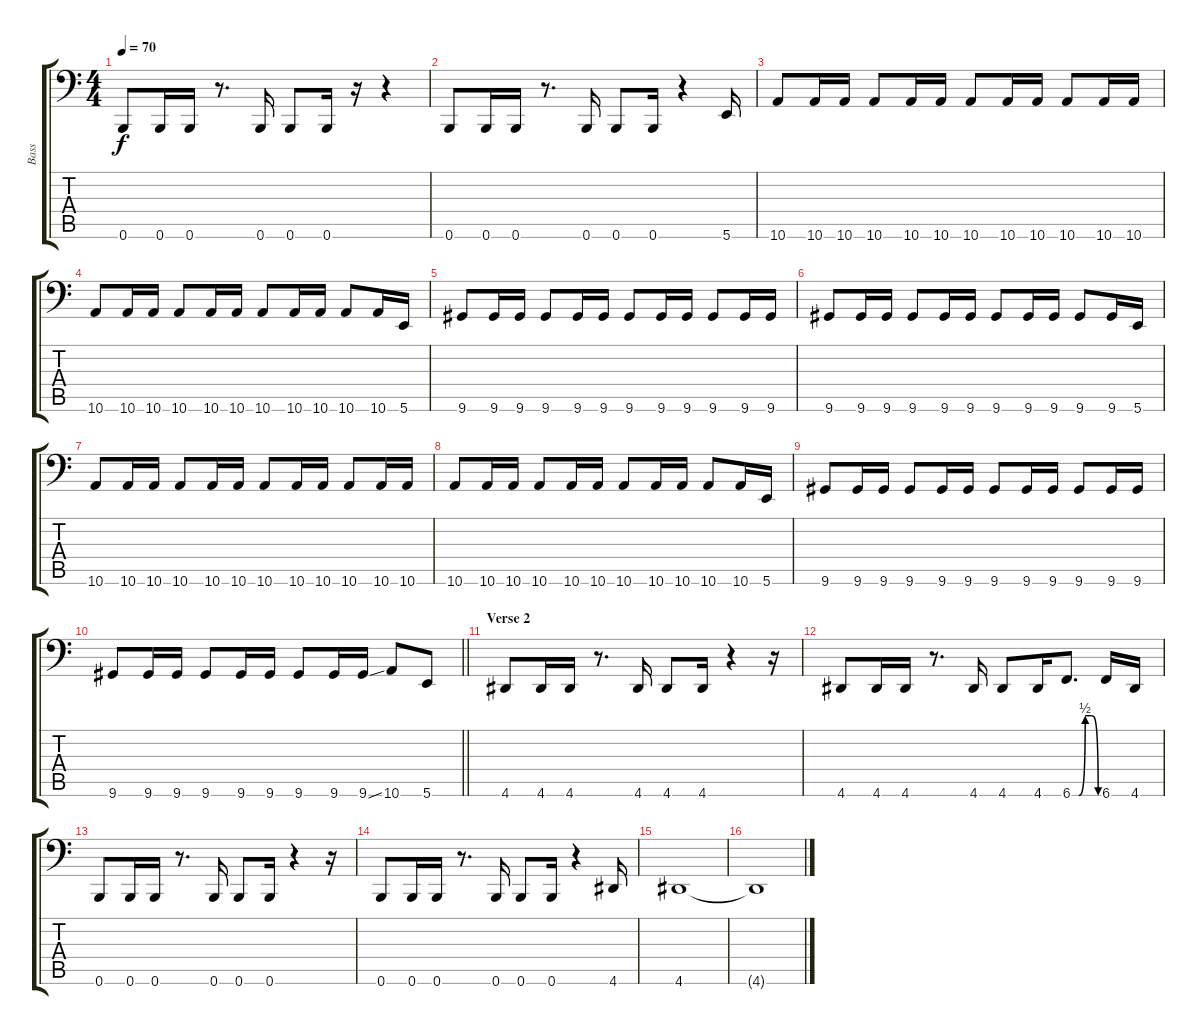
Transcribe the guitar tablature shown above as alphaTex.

\track ("Bass" "Bass") {instrument electricbasspick}
\staff {score tabs}
\tuning (Eb3 B2 Gb2 B1 Gb1 B0) {hide}
\ts (4 4)
\tempo 70
\clef f4
\ks c
0.6.8{dy f} 0.6.16 0.6.16 r.8{d} 0.6.16 0.6.8 0.6.16 r.16 r.4 |
0.6.8 0.6.16 0.6.16 r.8{d} 0.6.16 0.6.8 0.6.16 r.4 5.6.16 |
10.6.8 10.6.16 10.6.16 10.6.8 10.6.16 10.6.16 10.6.8 10.6.16 10.6.16 10.6.8 10.6.16 10.6.16 |
10.6.8 10.6.16 10.6.16 10.6.8 10.6.16 10.6.16 10.6.8 10.6.16 10.6.16 10.6.8 10.6.16 5.6.16 |
9.6.8 9.6.16 9.6.16 9.6.8 9.6.16 9.6.16 9.6.8 9.6.16 9.6.16 9.6.8 9.6.16 9.6.16 |
9.6.8 9.6.16 9.6.16 9.6.8 9.6.16 9.6.16 9.6.8 9.6.16 9.6.16 9.6.8 9.6.16 5.6.16 |
10.6.8 10.6.16 10.6.16 10.6.8 10.6.16 10.6.16 10.6.8 10.6.16 10.6.16 10.6.8 10.6.16 10.6.16 |
10.6.8 10.6.16 10.6.16 10.6.8 10.6.16 10.6.16 10.6.8 10.6.16 10.6.16 10.6.8 10.6.16 5.6.16 |
9.6.8 9.6.16 9.6.16 9.6.8 9.6.16 9.6.16 9.6.8 9.6.16 9.6.16 9.6.8 9.6.16 9.6.16 |
\barLineRight lightlight
9.6.8 9.6.16 9.6.16 9.6.8 9.6.16 9.6.16 9.6.8 9.6.16 9.6{ss}.16 10.6.8 5.6.8 |
\section ("" "Verse 2")
4.6.8 4.6.16 4.6.16 r.8{d} 4.6.16 4.6.8 4.6.16 r.4 r.16 |
4.6.8 4.6.16 4.6.16 r.8{d} 4.6.16 4.6.8 4.6.16 6.6{be (custom 0 0 15 0 30 2 45 2 60 0)}.8{d} 6.6.16 4.6.16 |
0.6.8 0.6.16 0.6.16 r.8{d} 0.6.16 0.6.8 0.6.16 r.4 r.16 |
0.6.8 0.6.16 0.6.16 r.8{d} 0.6.16 0.6.8 0.6.16 r.4 4.6.16 |
4.6.1 |
4.6{t}.1
